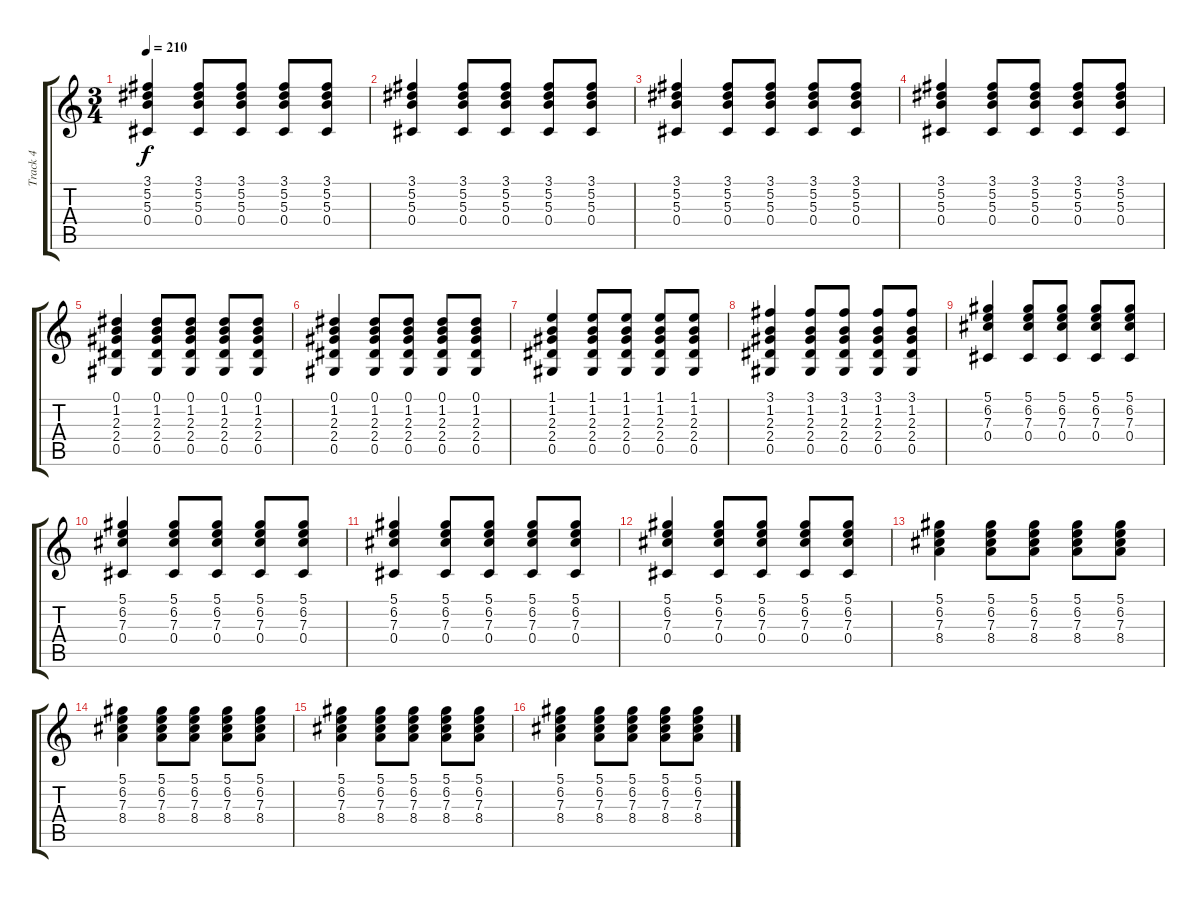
\track ("Track 4" "Track 4") {instrument distortionguitar}
\staff {score tabs}
\tuning (Eb4 Bb3 Gb3 Db3 Ab2 Eb2) {hide}
\ts (3 4)
\tempo 210
\clef g2
\ks c
(3.1 5.2 5.3 0.4).4{dy f} (3.1 5.2 5.3 0.4).8 (3.1 5.2 5.3 0.4).8 (3.1 5.2 5.3 0.4).8 (3.1 5.2 5.3 0.4).8 |
(3.1 5.2 5.3 0.4).4 (3.1 5.2 5.3 0.4).8 (3.1 5.2 5.3 0.4).8 (3.1 5.2 5.3 0.4).8 (3.1 5.2 5.3 0.4).8 |
(3.1 5.2 5.3 0.4).4 (3.1 5.2 5.3 0.4).8 (3.1 5.2 5.3 0.4).8 (3.1 5.2 5.3 0.4).8 (3.1 5.2 5.3 0.4).8 |
(3.1 5.2 5.3 0.4).4 (3.1 5.2 5.3 0.4).8 (3.1 5.2 5.3 0.4).8 (3.1 5.2 5.3 0.4).8 (3.1 5.2 5.3 0.4).8 |
(0.1 1.2 2.3 2.4 0.5).4 (0.1 1.2 2.3 2.4 0.5).8 (0.1 1.2 2.3 2.4 0.5).8 (0.1 1.2 2.3 2.4 0.5).8 (0.1 1.2 2.3 2.4 0.5).8 |
(0.1 1.2 2.3 2.4 0.5).4 (0.1 1.2 2.3 2.4 0.5).8 (0.1 1.2 2.3 2.4 0.5).8 (0.1 1.2 2.3 2.4 0.5).8 (0.1 1.2 2.3 2.4 0.5).8 |
(1.1 1.2 2.3 2.4 0.5).4 (1.1 1.2 2.3 2.4 0.5).8 (1.1 1.2 2.3 2.4 0.5).8 (1.1 1.2 2.3 2.4 0.5).8 (1.1 1.2 2.3 2.4 0.5).8 |
(3.1 1.2 2.3 2.4 0.5).4 (3.1 1.2 2.3 2.4 0.5).8 (3.1 1.2 2.3 2.4 0.5).8 (3.1 1.2 2.3 2.4 0.5).8 (3.1 1.2 2.3 2.4 0.5).8 |
(5.1 6.2 7.3 0.4).4 (5.1 6.2 7.3 0.4).8 (5.1 6.2 7.3 0.4).8 (5.1 6.2 7.3 0.4).8 (5.1 6.2 7.3 0.4).8 |
(5.1 6.2 7.3 0.4).4 (5.1 6.2 7.3 0.4).8 (5.1 6.2 7.3 0.4).8 (5.1 6.2 7.3 0.4).8 (5.1 6.2 7.3 0.4).8 |
(5.1 6.2 7.3 0.4).4 (5.1 6.2 7.3 0.4).8 (5.1 6.2 7.3 0.4).8 (5.1 6.2 7.3 0.4).8 (5.1 6.2 7.3 0.4).8 |
(5.1 6.2 7.3 0.4).4 (5.1 6.2 7.3 0.4).8 (5.1 6.2 7.3 0.4).8 (5.1 6.2 7.3 0.4).8 (5.1 6.2 7.3 0.4).8 |
(5.1 6.2 7.3 8.4).4 (5.1 6.2 7.3 8.4).8 (5.1 6.2 7.3 8.4).8 (5.1 6.2 7.3 8.4).8 (5.1 6.2 7.3 8.4).8 |
(5.1 6.2 7.3 8.4).4 (5.1 6.2 7.3 8.4).8 (5.1 6.2 7.3 8.4).8 (5.1 6.2 7.3 8.4).8 (5.1 6.2 7.3 8.4).8 |
(5.1 6.2 7.3 8.4).4 (5.1 6.2 7.3 8.4).8 (5.1 6.2 7.3 8.4).8 (5.1 6.2 7.3 8.4).8 (5.1 6.2 7.3 8.4).8 |
(5.1 6.2 7.3 8.4).4 (5.1 6.2 7.3 8.4).8 (5.1 6.2 7.3 8.4).8 (5.1 6.2 7.3 8.4).8 (5.1 6.2 7.3 8.4).8
